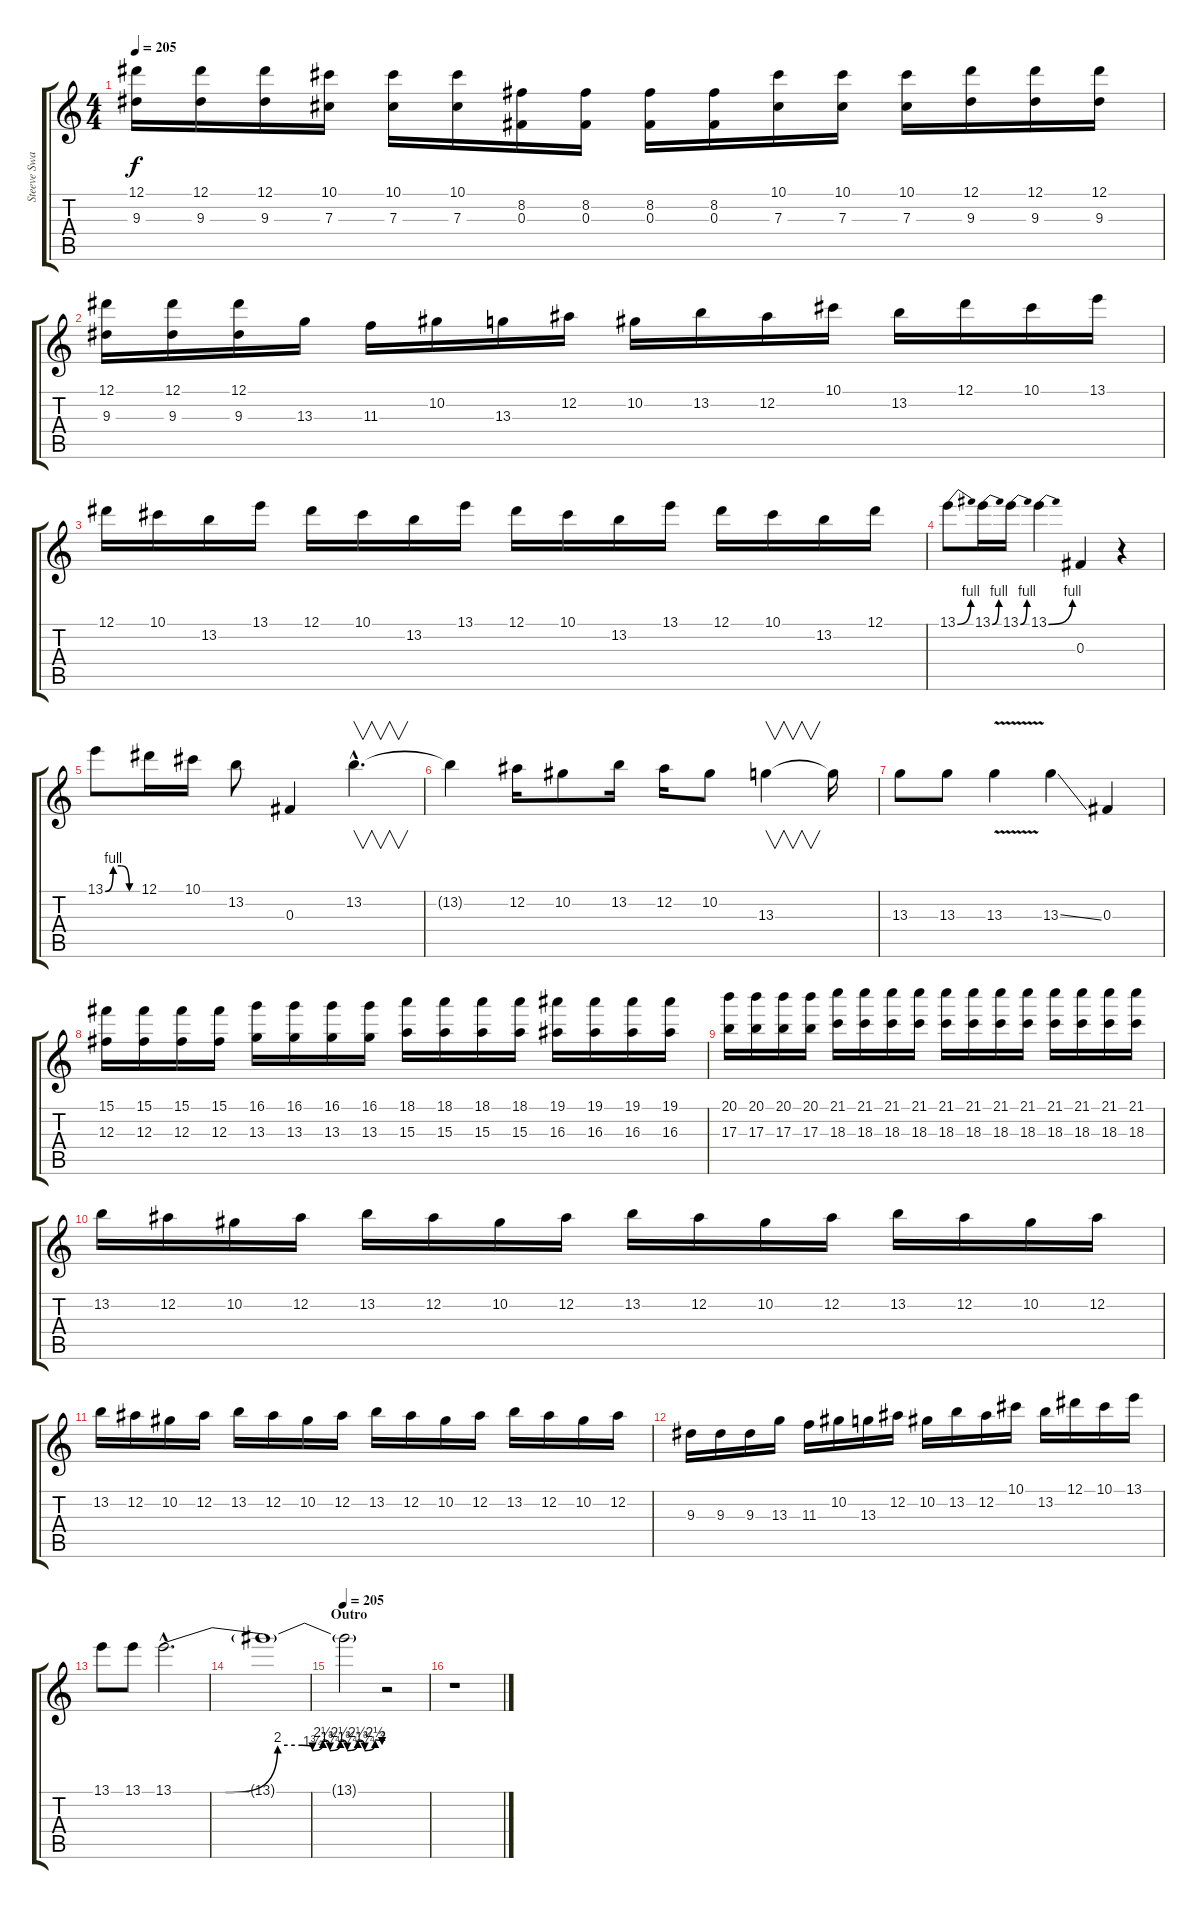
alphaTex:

\track ("Steeve Swanson - Solo guitar" "Steeve Swa") {instrument distortionguitar}
\staff {score tabs}
\tuning (Eb4 Bb3 Gb3 Db3 Ab2 Eb2) {hide}
\ts (4 4)
\tempo 205
\clef g2
\ks c
(12.1 9.3).16{dy f} (12.1 9.3).16 (12.1 9.3).16 (10.1 7.3).16 (10.1 7.3).16 (10.1 7.3).16 (8.2 0.3).16 (8.2 0.3).16 (8.2 0.3).16 (8.2 0.3).16 (10.1 7.3).16 (10.1 7.3).16 (10.1 7.3).16 (12.1 9.3).16 (12.1 9.3).16 (12.1 9.3).16 |
(12.1 9.3).16 (12.1 9.3).16 (12.1 9.3).16 13.3.16 11.3.16 10.2.16 13.3.16 12.2.16 10.2.16 13.2.16 12.2.16 10.1.16 13.2.16 12.1.16 10.1.16 13.1.16 |
12.1.16 10.1.16 13.2.16 13.1.16 12.1.16 10.1.16 13.2.16 13.1.16 12.1.16 10.1.16 13.2.16 13.1.16 12.1.16 10.1.16 13.2.16 12.1.16 |
13.1{be (bend 0 0 60 4)}.8 13.1{be (bend 0 0 60 4)}.16 13.1{be (bend 0 0 60 4)}.16 13.1{be (bend 0 0 60 4)}.4 0.3.4 r.4 |
13.1{be (custom 0 0 15 4 30 4 45 0 60 0)}.8 12.1.16 10.1.16 13.2.8 0.3.4 13.2{hac}.4{v d} |
13.2{t}.4 12.2.16 10.2.8 13.2.16 12.2.16 10.2.8 13.3.4{v} 13.3{t}.16 |
13.3.8 13.3.8 13.3{v}.4 13.3{ss}.4 0.3.4 |
(15.1 12.3).16 (15.1 12.3).16 (15.1 12.3).16 (15.1 12.3).16 (16.1 13.3).16 (16.1 13.3).16 (16.1 13.3).16 (16.1 13.3).16 (18.1 15.3).16 (18.1 15.3).16 (18.1 15.3).16 (18.1 15.3).16 (19.1 16.3).16 (19.1 16.3).16 (19.1 16.3).16 (19.1 16.3).16 |
(20.1 17.3).16 (20.1 17.3).16 (20.1 17.3).16 (20.1 17.3).16 (21.1 18.3).16 (21.1 18.3).16 (21.1 18.3).16 (21.1 18.3).16 (21.1 18.3).16 (21.1 18.3).16 (21.1 18.3).16 (21.1 18.3).16 (21.1 18.3).16 (21.1 18.3).16 (21.1 18.3).16 (21.1 18.3).16 |
13.2.16 12.2.16 10.2.16 12.2.16 13.2.16 12.2.16 10.2.16 12.2.16 13.2.16 12.2.16 10.2.16 12.2.16 13.2.16 12.2.16 10.2.16 12.2.16 |
13.2.16 12.2.16 10.2.16 12.2.16 13.2.16 12.2.16 10.2.16 12.2.16 13.2.16 12.2.16 10.2.16 12.2.16 13.2.16 12.2.16 10.2.16 12.2.16 |
9.3.16 9.3.16 9.3.16 13.3.16 11.3.16 10.2.16 13.3.16 12.2.16 10.2.16 13.2.16 12.2.16 10.1.16 13.2.16 12.1.16 10.1.16 13.1.16 |
13.1.8 13.1.8 13.1{be (custom 0 0 15 0 30 8 37 8 40 7 43 9 45 7 48 9 50 7 53 9 55 7 58 9 60 8) hac}.2{d} |
13.1{t}.1 |
\section ("" "Outro")
\tempo 205
13.1{t}.2 r.2 |
r.1
